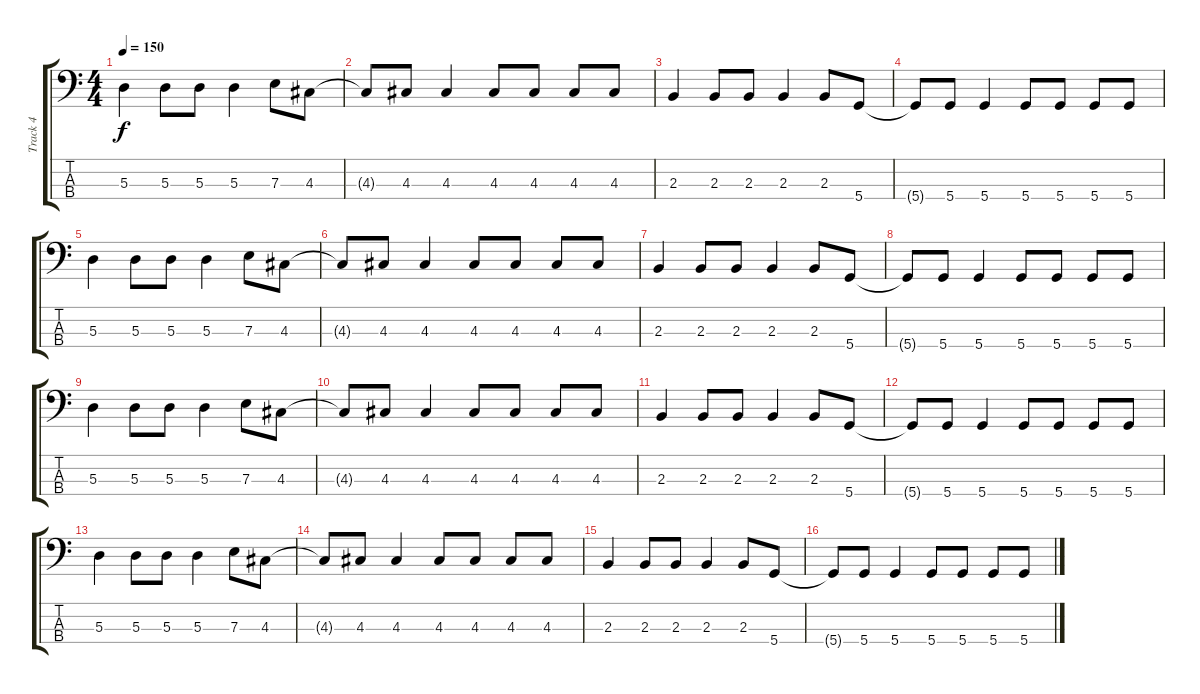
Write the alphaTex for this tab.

\track ("Track 4" "Track 4") {instrument electricbassfinger}
\staff {score tabs}
\tuning (G2 D2 A1 D1) {hide}
\ts (4 4)
\tempo 150
\clef f4
\ks c
5.3.4{dy f} 5.3.8 5.3.8 5.3.4 7.3.8 4.3.8 |
4.3{t}.8 4.3.8 4.3.4 4.3.8 4.3.8 4.3.8 4.3.8 |
2.3.4 2.3.8 2.3.8 2.3.4 2.3.8 5.4.8 |
5.4{t}.8 5.4.8 5.4.4 5.4.8 5.4.8 5.4.8 5.4.8 |
5.3.4 5.3.8 5.3.8 5.3.4 7.3.8 4.3.8 |
4.3{t}.8 4.3.8 4.3.4 4.3.8 4.3.8 4.3.8 4.3.8 |
2.3.4 2.3.8 2.3.8 2.3.4 2.3.8 5.4.8 |
5.4{t}.8 5.4.8 5.4.4 5.4.8 5.4.8 5.4.8 5.4.8 |
5.3.4 5.3.8 5.3.8 5.3.4 7.3.8 4.3.8 |
4.3{t}.8 4.3.8 4.3.4 4.3.8 4.3.8 4.3.8 4.3.8 |
2.3.4 2.3.8 2.3.8 2.3.4 2.3.8 5.4.8 |
5.4{t}.8 5.4.8 5.4.4 5.4.8 5.4.8 5.4.8 5.4.8 |
5.3.4 5.3.8 5.3.8 5.3.4 7.3.8 4.3.8 |
4.3{t}.8 4.3.8 4.3.4 4.3.8 4.3.8 4.3.8 4.3.8 |
2.3.4 2.3.8 2.3.8 2.3.4 2.3.8 5.4.8 |
5.4{t}.8 5.4.8 5.4.4 5.4.8 5.4.8 5.4.8 5.4.8
